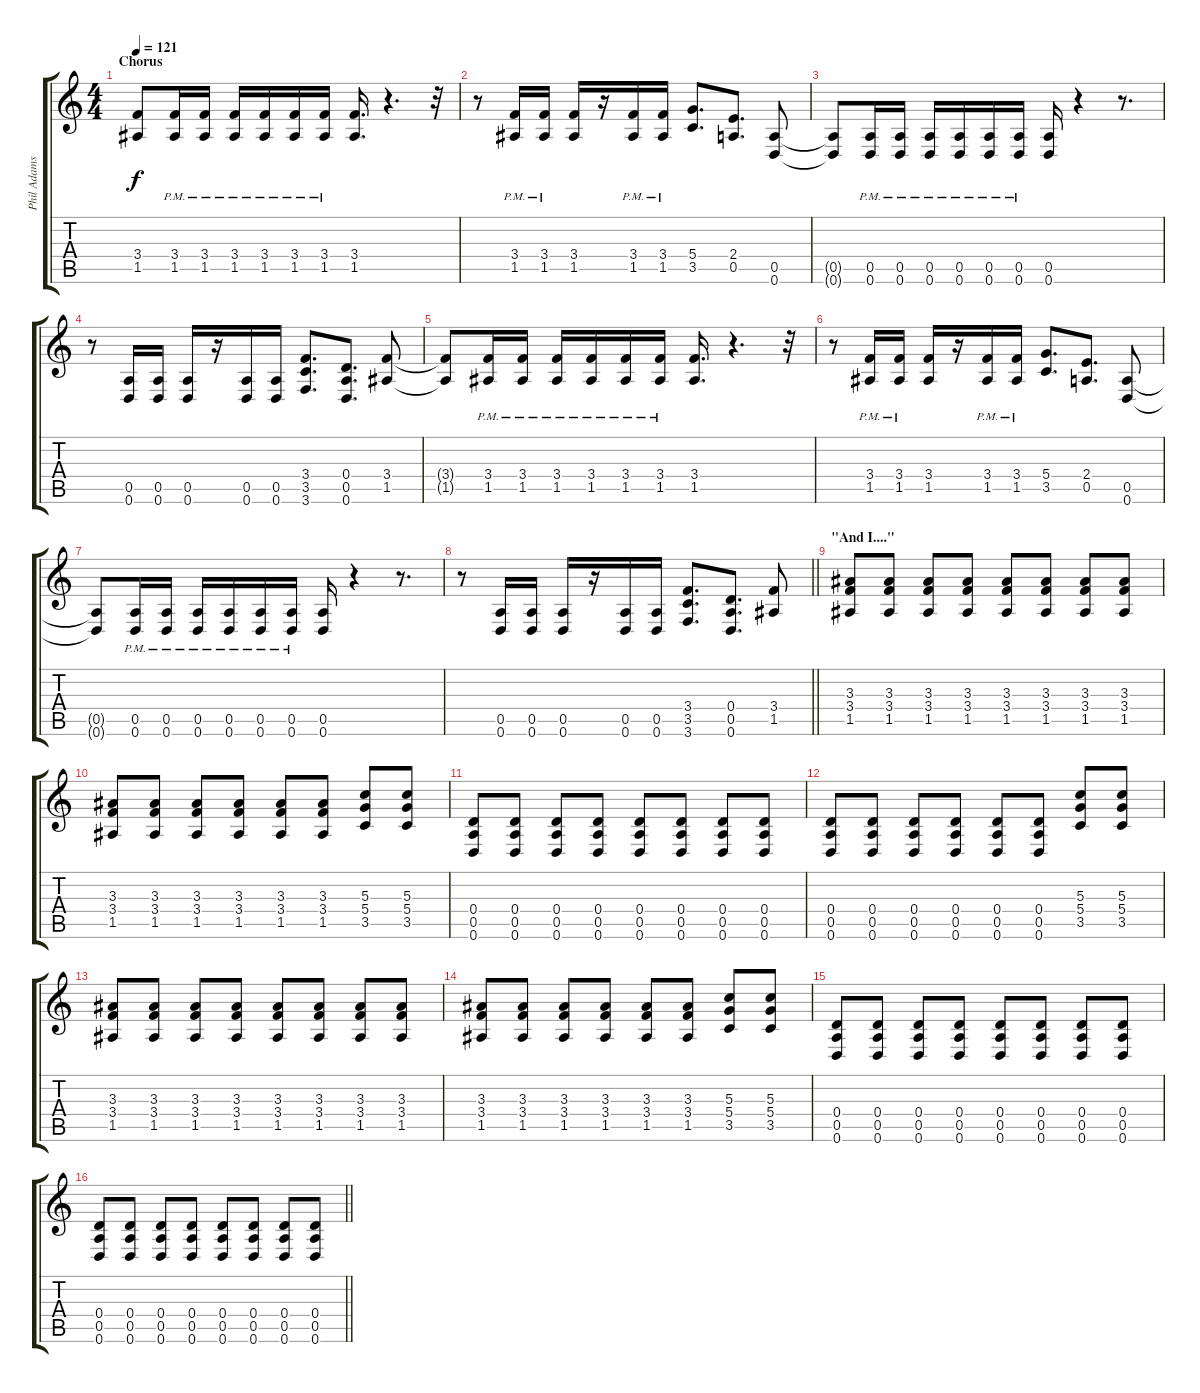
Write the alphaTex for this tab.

\track ("Phil Adams" "Phil Adams") {instrument distortionguitar}
\staff {score tabs}
\tuning (E4 B3 G3 D3 A2 D2) {hide}
\ts (4 4)
\section ("" "Chorus")
\tempo 121
\clef g2
\ks c
(3.4 1.5).8{dy f} (3.4{pm} 1.5{pm}).16 (3.4{pm} 1.5{pm}).16 (3.4{pm} 1.5{pm}).16 (3.4{pm} 1.5{pm}).16 (3.4{pm} 1.5{pm}).16 (3.4{pm} 1.5{pm}).16 (3.4 1.5).16{d} r.4{d} r.32 |
r.8 (3.4{pm} 1.5{pm}).16 (3.4{pm} 1.5{pm}).16 (3.4 1.5).16 r.16 (3.4{pm} 1.5{pm}).16 (3.4{pm} 1.5{pm}).16 (5.4 3.5).8{d} (2.4 0.5).8{d} (0.5 0.6).8 |
(0.5{t} 0.6{t}).8 (0.5{pm} 0.6{pm}).16 (0.5{pm} 0.6{pm}).16 (0.5{pm} 0.6{pm}).16 (0.5{pm} 0.6{pm}).16 (0.5{pm} 0.6{pm}).16 (0.5{pm} 0.6{pm}).16 (0.5 0.6).16 r.4 r.8{d} |
r.8 (0.5 0.6).16 (0.5 0.6).16 (0.5 0.6).16 r.16 (0.5 0.6).16 (0.5 0.6).16 (3.4 3.5 3.6).8{d} (0.4 0.5 0.6).8{d} (3.4 1.5).8 |
(3.4{t} 1.5{t}).8 (3.4{pm} 1.5{pm}).16 (3.4{pm} 1.5{pm}).16 (3.4{pm} 1.5{pm}).16 (3.4{pm} 1.5{pm}).16 (3.4{pm} 1.5{pm}).16 (3.4{pm} 1.5{pm}).16 (3.4 1.5).16{d} r.4{d} r.32 |
r.8 (3.4{pm} 1.5{pm}).16 (3.4{pm} 1.5{pm}).16 (3.4 1.5).16 r.16 (3.4{pm} 1.5{pm}).16 (3.4{pm} 1.5{pm}).16 (5.4 3.5).8{d} (2.4 0.5).8{d} (0.5 0.6).8 |
(0.5{t} 0.6{t}).8 (0.5{pm} 0.6{pm}).16 (0.5{pm} 0.6{pm}).16 (0.5{pm} 0.6{pm}).16 (0.5{pm} 0.6{pm}).16 (0.5{pm} 0.6{pm}).16 (0.5{pm} 0.6{pm}).16 (0.5 0.6).16 r.4 r.8{d} |
\barLineRight lightlight
r.8 (0.5 0.6).16 (0.5 0.6).16 (0.5 0.6).16 r.16 (0.5 0.6).16 (0.5 0.6).16 (3.4 3.5 3.6).8{d} (0.4 0.5 0.6).8{d} (3.4 1.5).8 |
\section ("" "\"And I....\"")
(3.3 3.4 1.5).8 (3.3 3.4 1.5).8 (3.3 3.4 1.5).8 (3.3 3.4 1.5).8 (3.3 3.4 1.5).8 (3.3 3.4 1.5).8 (3.3 3.4 1.5).8 (3.3 3.4 1.5).8 |
(3.3 3.4 1.5).8 (3.3 3.4 1.5).8 (3.3 3.4 1.5).8 (3.3 3.4 1.5).8 (3.3 3.4 1.5).8 (3.3 3.4 1.5).8 (5.3 5.4 3.5).8 (5.3 5.4 3.5).8 |
(0.4 0.5 0.6).8 (0.4 0.5 0.6).8 (0.4 0.5 0.6).8 (0.4 0.5 0.6).8 (0.4 0.5 0.6).8 (0.4 0.5 0.6).8 (0.4 0.5 0.6).8 (0.4 0.5 0.6).8 |
(0.4 0.5 0.6).8 (0.4 0.5 0.6).8 (0.4 0.5 0.6).8 (0.4 0.5 0.6).8 (0.4 0.5 0.6).8 (0.4 0.5 0.6).8 (5.3 5.4 3.5).8 (5.3 5.4 3.5).8 |
(3.3 3.4 1.5).8 (3.3 3.4 1.5).8 (3.3 3.4 1.5).8 (3.3 3.4 1.5).8 (3.3 3.4 1.5).8 (3.3 3.4 1.5).8 (3.3 3.4 1.5).8 (3.3 3.4 1.5).8 |
(3.3 3.4 1.5).8 (3.3 3.4 1.5).8 (3.3 3.4 1.5).8 (3.3 3.4 1.5).8 (3.3 3.4 1.5).8 (3.3 3.4 1.5).8 (5.3 5.4 3.5).8 (5.3 5.4 3.5).8 |
(0.4 0.5 0.6).8 (0.4 0.5 0.6).8 (0.4 0.5 0.6).8 (0.4 0.5 0.6).8 (0.4 0.5 0.6).8 (0.4 0.5 0.6).8 (0.4 0.5 0.6).8 (0.4 0.5 0.6).8 |
\barLineRight lightlight
(0.4 0.5 0.6).8 (0.4 0.5 0.6).8 (0.4 0.5 0.6).8 (0.4 0.5 0.6).8 (0.4 0.5 0.6).8 (0.4 0.5 0.6).8 (0.4 0.5 0.6).8 (0.4 0.5 0.6).8
